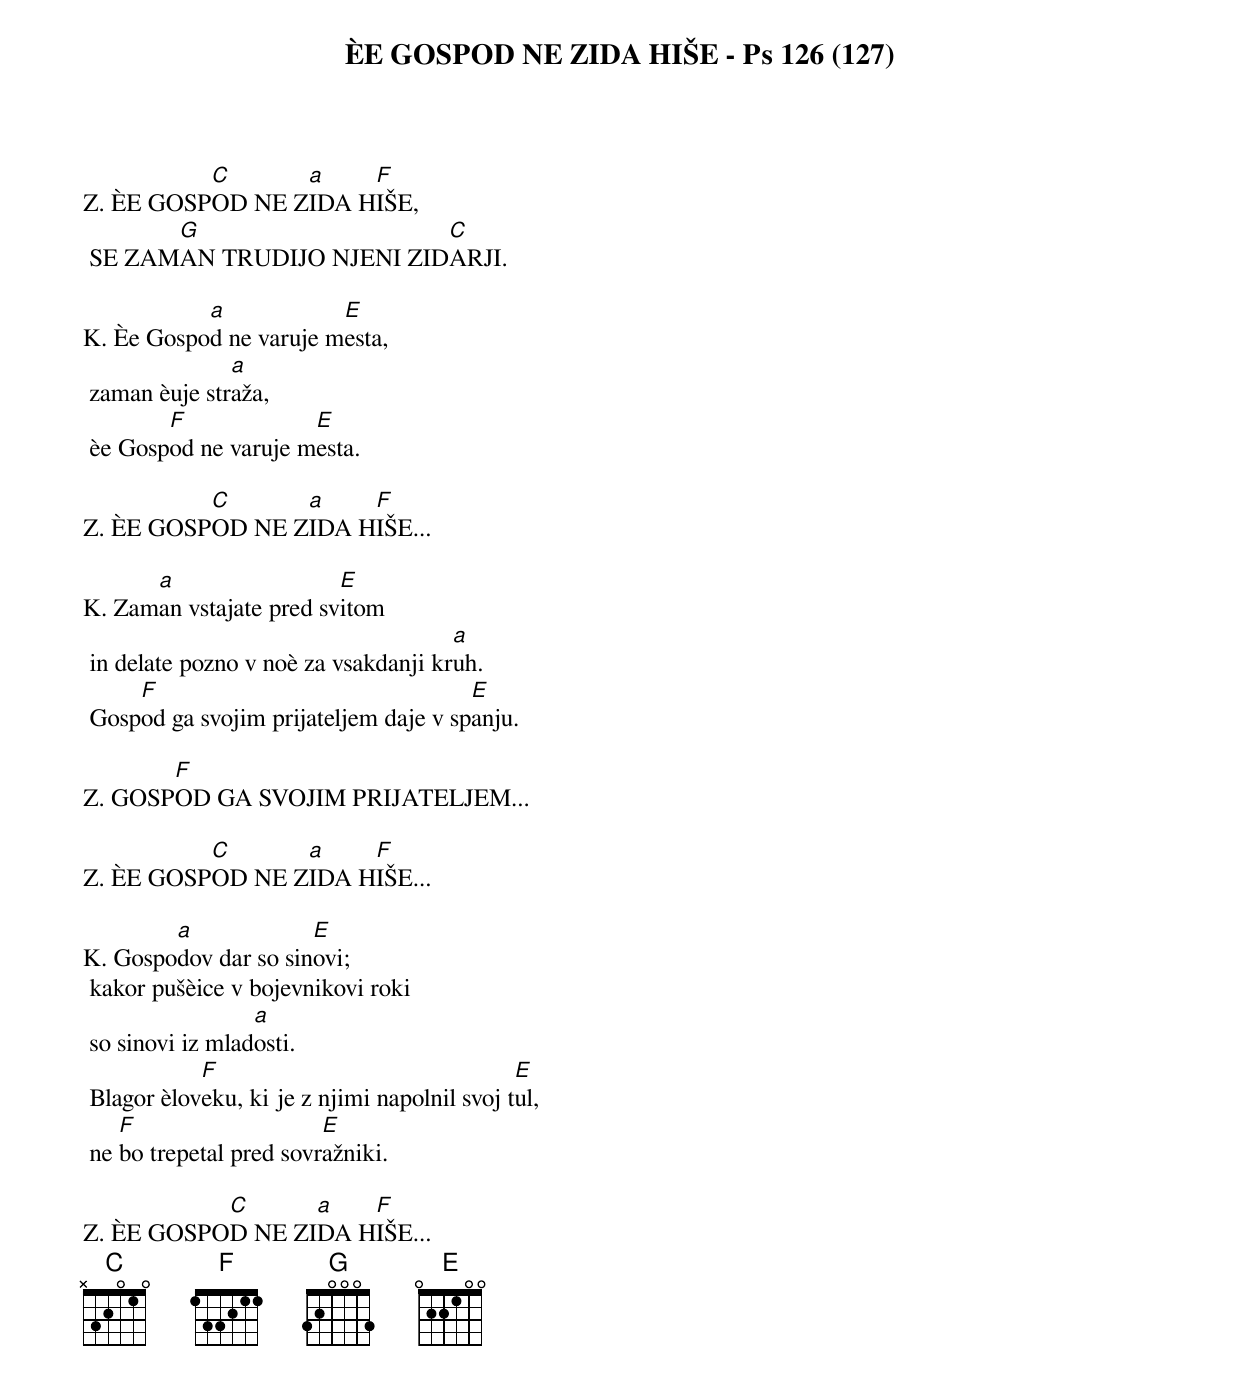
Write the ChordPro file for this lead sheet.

{title: ÈE GOSPOD NE ZIDA HIŠE - Ps 126 (127)}

Z.	ÈE GOSP[C]OD NE Z[a]IDA H[F]IŠE,
	SE ZAM[G]AN TRUDIJO NJENI ZID[C]ARJI.

K.	Èe Gospo[a]d ne varuje m[E]esta,
	zaman èuje str[a]aža,
	èe Gosp[F]od ne varuje m[E]esta.

Z.	ÈE GOSP[C]OD NE Z[a]IDA H[F]IŠE...

K.	Zam[a]an vstajate pred sv[E]itom
	in delate pozno v noè za vsakdanji kr[a]uh.
	Gosp[F]od ga svojim prijateljem daje v sp[E]anju.

Z.	GOSP[F]OD GA SVOJIM PRIJATELJEM...

Z.	ÈE GOSP[C]OD NE Z[a]IDA H[F]IŠE...

K.	Gospo[a]dov dar so sin[E]ovi;
	kakor pušèice v bojevnikovi roki
	so sinovi iz mlad[a]osti.
	Blagor èlov[F]eku, ki je z njimi napolnil svoj t[E]ul,
	ne [F]bo trepetal pred sovr[E]ažniki.

Z.	ÈE GOSPO[C]D NE ZI[a]DA H[F]IŠE...
